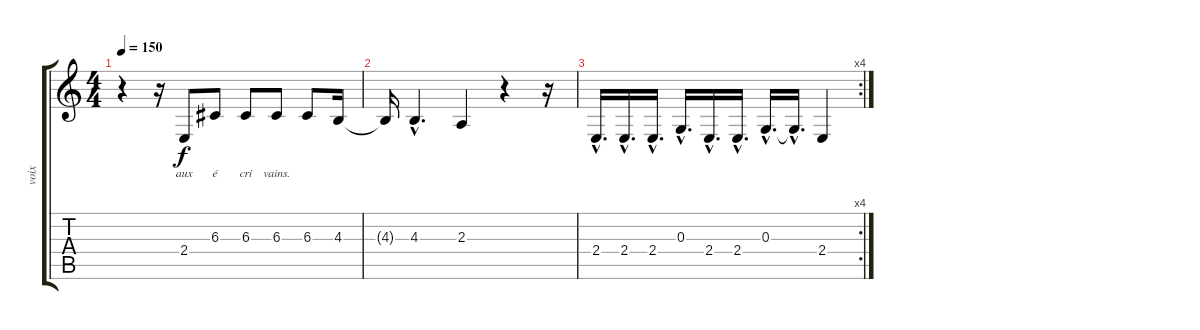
\track ("voix" "voix") {instrument trombone}
\staff {score tabs}
\tuning (E4 B3 G3 D3 A2 E2) {hide}
\ts (4 4)
\tempo 150
\clef g2
\ks c
r.4{dy f} r.16 2.4.8{lyrics (0 "aux") lyrics (1 "") lyrics (2 "") lyrics (3 "") lyrics (4 "")} 6.3.8{lyrics (0 "é") lyrics (1 "") lyrics (2 "") lyrics (3 "") lyrics (4 "")} 6.3.8{lyrics (0 "cri") lyrics (1 "") lyrics (2 "") lyrics (3 "") lyrics (4 "")} 6.3.8{lyrics (0 "vains.") lyrics (1 "") lyrics (2 "") lyrics (3 "") lyrics (4 "")} 6.3.8 4.3.16 |
4.3{t}.16 4.3{hac}.4{d} 2.3.4 r.4 r.16 |
\rc 4
2.4{hac}.16{d} 2.4{hac}.16{d} 2.4{hac}.16{d} 0.3{hac}.16{d} 2.4{hac}.16{d} 2.4{hac}.16{d} 0.3{hac}.16{d} 0.3{hac t}.16{d} 2.4.4
